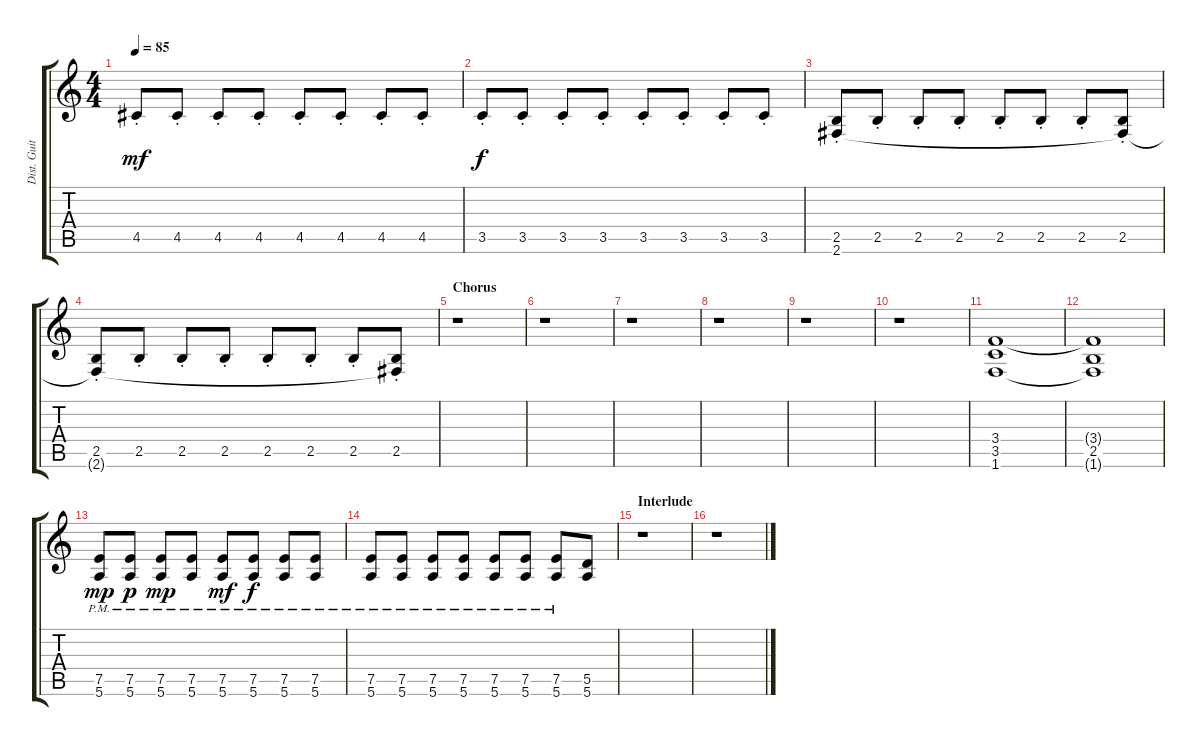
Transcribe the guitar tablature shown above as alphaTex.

\track ("Dist. Guitar" "Dist. Guit") {instrument overdrivenguitar}
\staff {score tabs}
\tuning (E4 B3 G3 D3 A2 E2) {hide}
\ts (4 4)
\tempo 85
\clef g2
\ks c
4.5{st}.8{dy mf balance 0} 4.5{st}.8{balance 8} 4.5{st}.8{balance 16} 4.5{st}.8{balance 8} 4.5{st}.8{balance 0} 4.5{st}.8{balance 8} 4.5{st}.8{balance 16} 4.5{st}.8{balance 8} |
3.5{st}.8{dy f balance 0} 3.5{st}.8{balance 8} 3.5{st}.8{balance 16} 3.5{st}.8{balance 8} 3.5{st}.8{balance 0} 3.5{st}.8{balance 8} 3.5{st}.8{balance 16} 3.5{st}.8{balance 8} |
(2.5{st} 2.6).8{balance 0} 2.5{st}.8{balance 8} 2.5{st}.8{balance 16} 2.5{st}.8{balance 8} 2.5{st}.8{balance 0} 2.5{st}.8{balance 8} 2.5{st}.8{balance 16} (2.5{st} 2.6{t}).8{balance 8} |
(2.5{st} 2.6{t}).8{balance 0} 2.5{st}.8{balance 8} 2.5{st}.8{balance 16} 2.5{st}.8{balance 8} 2.5{st}.8{balance 0} 2.5{st}.8{balance 8} 2.5{st}.8{balance 16} (2.5{st} 2.6{t}).8{balance 8} |
\section ("" "Chorus")
r.1 |
r.1 |
r.1 |
r.1 |
r.1 |
r.1 |
(3.4 3.5 1.6).1 |
(3.4{t} 2.5 1.6{t}).1 |
(7.5{pm} 5.6{pm}).8{dy mp} (7.5{pm} 5.6{pm}).8{dy p} (7.5{pm} 5.6{pm}).8{dy mp} (7.5{pm} 5.6{pm}).8 (7.5{pm} 5.6{pm}).8{dy mf} (7.5{pm} 5.6{pm}).8{dy f} (7.5{pm} 5.6{pm}).8 (7.5{pm} 5.6{pm}).8 |
(7.5{pm} 5.6{pm}).8 (7.5{pm} 5.6{pm}).8 (7.5{pm} 5.6{pm}).8 (7.5{pm} 5.6{pm}).8 (7.5{pm} 5.6{pm}).8 (7.5{pm} 5.6{pm}).8 (7.5{pm} 5.6{pm}).8 (5.5 5.6).8 |
\section ("" "Interlude")
r.1 |
r.1
